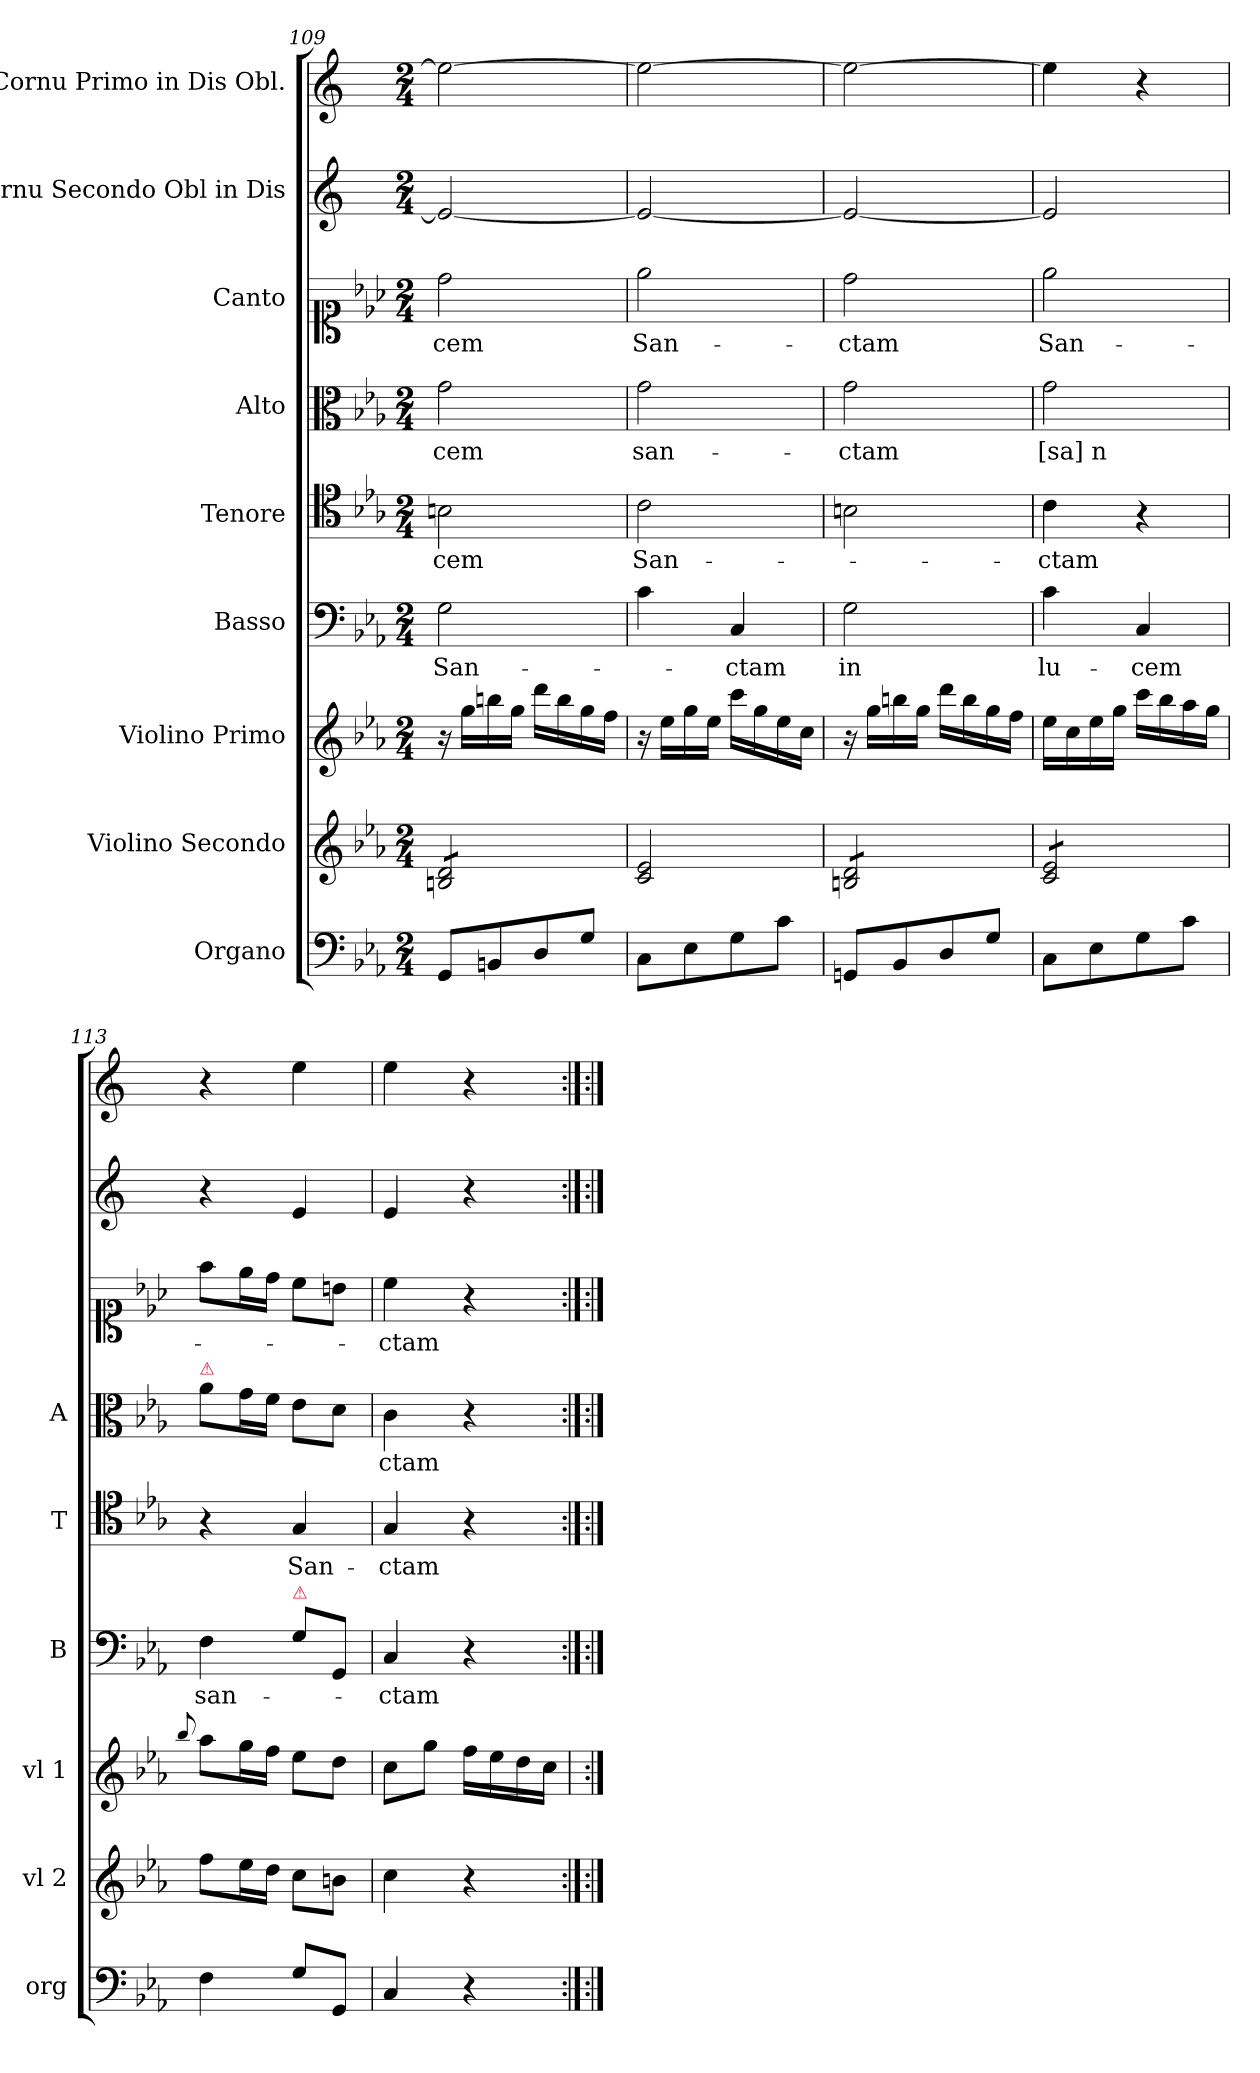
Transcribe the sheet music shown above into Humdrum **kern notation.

**kern	**kern	**kern	**kern	**text	**kern	**text	**kern	**text	**kern	**text	**kern	**kern
*part9	*part8	*part7	*part6	*part6	*part5	*part5	*part4	*part4	*part3	*part3	*part2	*part1
*staff9	*staff8	*staff7	*staff6	*staff6	*staff5	*staff5	*staff4	*staff4	*staff3	*staff3	*staff2	*staff1
*I"Organo	*I"Violino Secondo	*I"Violino Primo	*I"Basso	*	*I"Tenore	*	*I"Alto	*	*I"Canto	*	*I"Cornu Secondo Obl in Dis	*I"Cornu Primo in Dis Obl.
*I'org	*I'vl 2	*I'vl 1	*I'B	*	*I'T	*	*I'A	*	*	*	*	*
*clefF4	*clefG2	*clefG2	*clefF4	*	*clefC4	*	*clefC3	*	*clefC1	*	*clefG2	*clefG2
*	*	*	*	*	*	*	*	*	*	*	*ITrd5c9	*ITrd5c9
*k[b-e-a-]	*k[b-e-a-]	*k[b-e-a-]	*k[b-e-a-]	*	*k[b-e-a-]	*	*k[b-e-a-]	*	*k[b-e-a-]	*	*k[b-e-a-]	*k[b-e-a-]
*	*	*E-:	*E-:	*	*	*	*E-:	*	*E-:	*	*E-:	*E-:
*M2/4	*M2/4	*M2/4	*M2/4	*	*M2/4	*	*M2/4	*	*M2/4	*	*M2/4	*M2/4
=109	=109	=109	=109	=109	=109	=109	=109	=109	=109	=109	=109	=109
*	*tremolo	*	*	*	*	*	*	*	*	*	*	*
8GG/L	8Bn/ 8d/L	16r	2G\	San-	2Bn\	-cem	2g\	-cem	2dd\	-cem	2G/_>	2g\_
.	.	16gg\LL	.	.	.	.	.	.	.	.	.	.
8BBn/	8Bn/ 8d/	16bbn\	.	.	.	.	.	.	.	.	.	.
.	.	16gg\JJ	.	.	.	.	.	.	.	.	.	.
8D/	8Bn/ 8d/	16ddd\LL	.	.	.	.	.	.	.	.	.	.
.	.	16bb\	.	.	.	.	.	.	.	.	.	.
8G/J	8Bn/ 8d/J	16gg\	.	.	.	.	.	.	.	.	.	.
*	*Xtremolo	*	*	*	*	*	*	*	*	*	*	*
.	.	16ff\JJ	.	.	.	.	.	.	.	.	.	.
=110	=110	=110	=110	=110	=110	=110	=110	=110	=110	=110	=110	=110
8C\L	2c/ 2e-/	16r	4c\	.	2c\	San-	2g\	san-	2ee-\	San-	2G/_>	2g\_
.	.	16ee-\LL	.	.	.	.	.	.	.	.	.	.
8E-\	.	16gg\	.	.	.	.	.	.	.	.	.	.
.	.	16ee-\JJ	.	.	.	.	.	.	.	.	.	.
8G\	.	16ccc\LL	4C/	-ctam	.	.	.	.	.	.	.	.
.	.	16gg\	.	.	.	.	.	.	.	.	.	.
8c\J	.	16ee-\	.	.	.	.	.	.	.	.	.	.
.	.	16cc\JJ	.	.	.	.	.	.	.	.	.	.
=111	=111	=111	=111	=111	=111	=111	=111	=111	=111	=111	=111	=111
*	*tremolo	*	*	*	*	*	*	*	*	*	*	*
8GGn/L	8Bn/ 8d/L	16r	2G\	in	2Bn\	.	2g\	-ctam	2dd\	-ctam	2G/_	2g\_
.	.	16gg\LL	.	.	.	.	.	.	.	.	.	.
8BB-/	8Bn/ 8d/	16bbn\	.	.	.	.	.	.	.	.	.	.
.	.	16gg\JJ	.	.	.	.	.	.	.	.	.	.
8D/	8Bn/ 8d/	16ddd\LL	.	.	.	.	.	.	.	.	.	.
.	.	16bb\	.	.	.	.	.	.	.	.	.	.
8G/J	8Bn/ 8d/J	16gg\	.	.	.	.	.	.	.	.	.	.
.	.	16ff\JJ	.	.	.	.	.	.	.	.	.	.
=112	=112	=112	=112	=112	=112	=112	=112	=112	=112	=112	=112	=112
8C\L	8c/ 8e-/L	16ee-\LL	4c\	lu-	4c\	-ctam	2g\	[sa]n	2ee-\	San-	2G/]	4g\]
.	.	16cc\	.	.	.	.	.	.	.	.	.	.
8E-\	8c/ 8e-/	16ee-\	.	.	.	.	.	.	.	.	.	.
.	.	16gg\JJ	.	.	.	.	.	.	.	.	.	.
8G\	8c/ 8e-/	16ccc\LL	4C/	-cem	4r	.	.	.	.	.	.	4r
.	.	16bb-\	.	.	.	.	.	.	.	.	.	.
8c\J	8c/ 8e-/J	16aa-\	.	.	.	.	.	.	.	.	.	.
*	*Xtremolo	*	*	*	*	*	*	*	*	*	*	*
.	.	16gg\JJ	.	.	.	.	.	.	.	.	.	.
=113	=113	=113	=113	=113	=113	=113	=113	=113	=113	=113	=113	=113
.	.	8qqbb-/	.	.	.	.	.	.	.	.	.	.
!	!	!	!	!	!	!	!LO:TX:a:color=crimson:t=⚠	!	!	!	!	!
4F\	8ff\L	8aa-\L	4F\	san-	4r	.	8a-\L	.	8ff\L	.	4r	4r
.	16ee-\L	16gg\L	.	.	.	.	16g\L	.	16ee-\L	.	.	.
.	16dd\JJ	16ff\JJ	.	.	.	.	16f\JJ	.	16dd\JJ	.	.	.
!	!	!	!LO:TX:a:color=crimson:t=⚠	!	!	!	!	!	!	!	!	!
!	!	!	!	!	!	!LO:LY:i	!	!	!	!	!	!
8G\L	8cc\L	8ee-\L	8G\L	.	4G/	San-	8e-\L	.	8cc\L	.	4G/	4g\
8GG/J	8bn\J	8dd\J	8GG/J	.	.	.	8d\J	.	8bn\J	.	.	.
=114	=114	=114	=114	=114	=114	=114	=114	=114	=114	=114	=114	=114
!	!	!	!	!	!	!LO:LY:i	!	!	!	!	!	!
4C/	4cc\	8cc\L	4C/	-ctam	4G/	-ctam	4c\	ctam	4cc\	-ctam	4G/	4g\
.	.	8gg\J	.	.	.	.	.	.	.	.	.	.
4r	4r	16ff\LL	4r	.	4r	.	4r	.	4r	.	4r	4r
.	.	16ee-\	.	.	.	.	.	.	.	.	.	.
.	.	16dd\	.	.	.	.	.	.	.	.	.	.
.	.	16cc\JJ	.	.	.	.	.	.	.	.	.	.
=:|!	=:|!	=	=:|!	=:|!	=:|!	=:|!	=:|!	=:|!	=:|!	=:|!	=:|!	=:|!
*-	*-	*-	*-	*-	*-	*-	*-	*-	*-	*-	*-	*-
